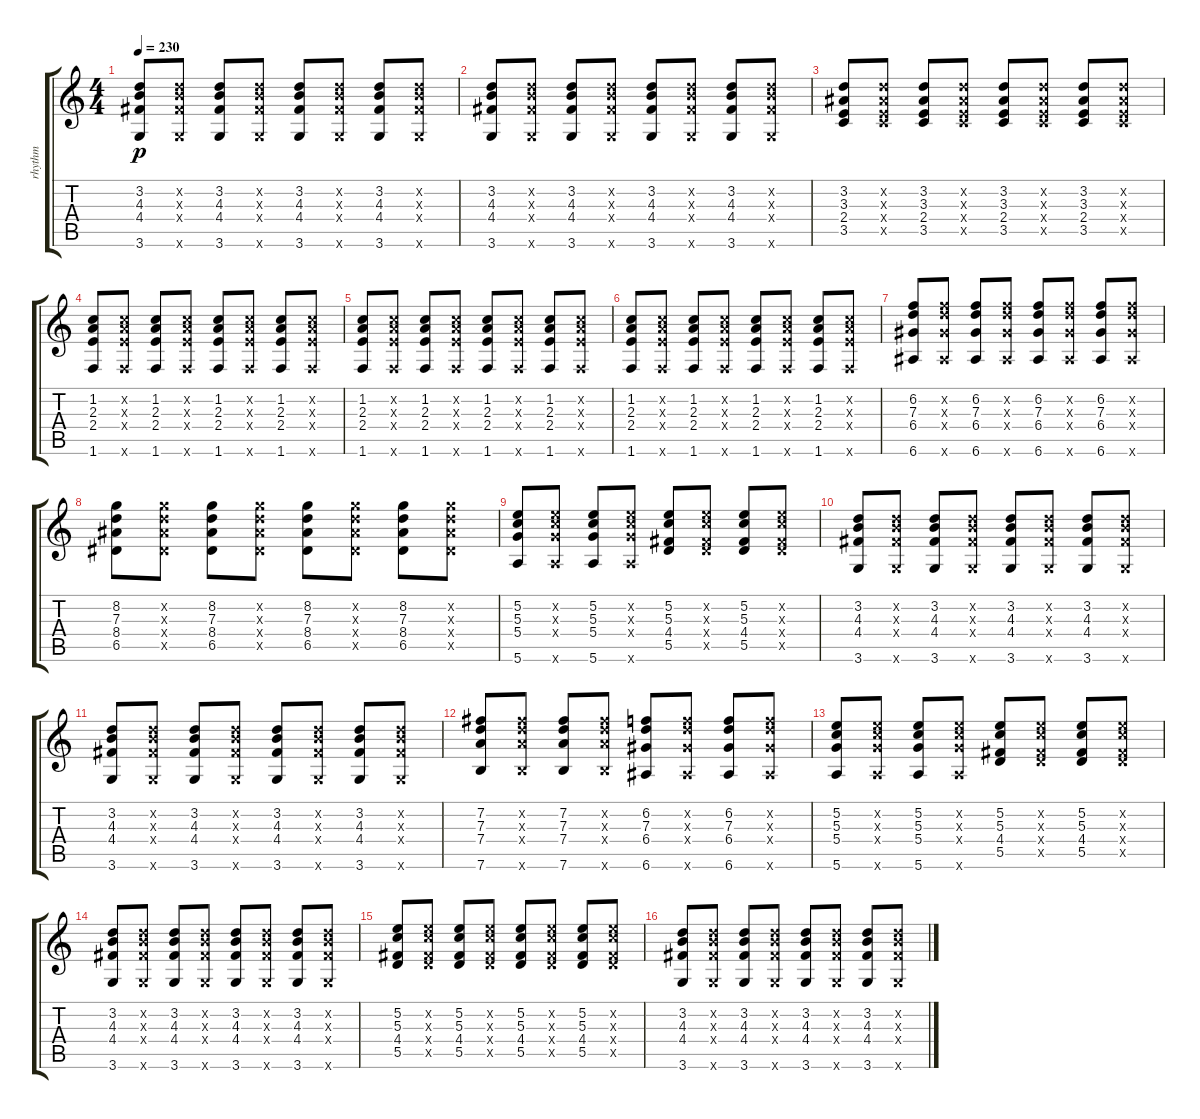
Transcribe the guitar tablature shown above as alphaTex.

\track ("rhythm" "rhythm") {instrument acousticguitarnylon}
\staff {score tabs}
\tuning (E4 B3 G3 D3 A2 E2) {hide}
\ts (4 4)
\tempo 230
\clef g2
\ks c
(3.2 4.3 4.4 3.6).8{dy p} (3.2{x} 4.3{x} 4.4{x} 3.6{x}).8 (3.2 4.3 4.4 3.6).8 (3.2{x} 4.3{x} 4.4{x} 3.6{x}).8 (3.2 4.3 4.4 3.6).8 (3.2{x} 4.3{x} 4.4{x} 3.6{x}).8 (3.2 4.3 4.4 3.6).8 (3.2{x} 4.3{x} 4.4{x} 3.6{x}).8 |
(3.2 4.3 4.4 3.6).8 (3.2{x} 4.3{x} 4.4{x} 3.6{x}).8 (3.2 4.3 4.4 3.6).8 (3.2{x} 4.3{x} 4.4{x} 3.6{x}).8 (3.2 4.3 4.4 3.6).8 (3.2{x} 4.3{x} 4.4{x} 3.6{x}).8 (3.2 4.3 4.4 3.6).8 (3.2{x} 4.3{x} 4.4{x} 3.6{x}).8 |
(3.2 3.3 2.4 3.5).8 (3.2{x} 3.3{x} 2.4{x} 3.5{x}).8 (3.2 3.3 2.4 3.5).8 (3.2{x} 3.3{x} 2.4{x} 3.5{x}).8 (3.2 3.3 2.4 3.5).8 (3.2{x} 3.3{x} 2.4{x} 3.5{x}).8 (3.2 3.3 2.4 3.5).8 (3.2{x} 3.3{x} 2.4{x} 3.5{x}).8 |
(1.2 2.3 2.4 1.6).8 (1.2{x} 2.3{x} 2.4{x} 1.6{x}).8 (1.2 2.3 2.4 1.6).8 (1.2{x} 2.3{x} 2.4{x} 1.6{x}).8 (1.2 2.3 2.4 1.6).8 (1.2{x} 2.3{x} 2.4{x} 1.6{x}).8 (1.2 2.3 2.4 1.6).8 (1.2{x} 2.3{x} 2.4{x} 1.6{x}).8 |
(1.2 2.3 2.4 1.6).8 (1.2{x} 2.3{x} 2.4{x} 1.6{x}).8 (1.2 2.3 2.4 1.6).8 (1.2{x} 2.3{x} 2.4{x} 1.6{x}).8 (1.2 2.3 2.4 1.6).8 (1.2{x} 2.3{x} 2.4{x} 1.6{x}).8 (1.2 2.3 2.4 1.6).8 (1.2{x} 2.3{x} 2.4{x} 1.6{x}).8 |
(1.2 2.3 2.4 1.6).8 (1.2{x} 2.3{x} 2.4{x} 1.6{x}).8 (1.2 2.3 2.4 1.6).8 (1.2{x} 2.3{x} 2.4{x} 1.6{x}).8 (1.2 2.3 2.4 1.6).8 (1.2{x} 2.3{x} 2.4{x} 1.6{x}).8 (1.2 2.3 2.4 1.6).8 (1.2{x} 2.3{x} 2.4{x} 1.6{x}).8 |
(6.2 7.3 6.4 6.6).8 (6.2{x} 7.3{x} 6.4{x} 6.6{x}).8 (6.2 7.3 6.4 6.6).8 (6.2{x} 7.3{x} 6.4{x} 6.6{x}).8 (6.2 7.3 6.4 6.6).8 (6.2{x} 7.3{x} 6.4{x} 6.6{x}).8 (6.2 7.3 6.4 6.6).8 (6.2{x} 7.3{x} 6.4{x} 6.6{x}).8 |
(8.2 7.3 8.4 6.5).8 (8.2{x} 7.3{x} 8.4{x} 6.5{x}).8 (8.2 7.3 8.4 6.5).8 (8.2{x} 7.3{x} 8.4{x} 6.5{x}).8 (8.2 7.3 8.4 6.5).8 (8.2{x} 7.3{x} 8.4{x} 6.5{x}).8 (8.2 7.3 8.4 6.5).8 (8.2{x} 7.3{x} 8.4{x} 6.5{x}).8 |
(5.2 5.3 5.4 5.6).8 (5.2{x} 5.3{x} 5.4{x} 5.6{x}).8 (5.2 5.3 5.4 5.6).8 (5.2{x} 5.3{x} 5.4{x} 5.6{x}).8 (5.2 5.3 4.4 5.5).8 (5.2{x} 5.3{x} 4.4{x} 5.5{x}).8 (5.2 5.3 4.4 5.5).8 (5.2{x} 5.3{x} 4.4{x} 5.5{x}).8 |
(3.2 4.3 4.4 3.6).8 (3.2{x} 4.3{x} 4.4{x} 3.6{x}).8 (3.2 4.3 4.4 3.6).8 (3.2{x} 4.3{x} 4.4{x} 3.6{x}).8 (3.2 4.3 4.4 3.6).8 (3.2{x} 4.3{x} 4.4{x} 3.6{x}).8 (3.2 4.3 4.4 3.6).8 (3.2{x} 4.3{x} 4.4{x} 3.6{x}).8 |
(3.2 4.3 4.4 3.6).8 (3.2{x} 4.3{x} 4.4{x} 3.6{x}).8 (3.2 4.3 4.4 3.6).8 (3.2{x} 4.3{x} 4.4{x} 3.6{x}).8 (3.2 4.3 4.4 3.6).8 (3.2{x} 4.3{x} 4.4{x} 3.6{x}).8 (3.2 4.3 4.4 3.6).8 (3.2{x} 4.3{x} 4.4{x} 3.6{x}).8 |
(7.2 7.3 7.4 7.6).8 (7.2{x} 7.3{x} 7.4{x} 7.6{x}).8 (7.2 7.3 7.4 7.6).8 (7.2{x} 7.3{x} 7.4{x} 7.6{x}).8 (6.2 7.3 6.4 6.6).8 (6.2{x} 7.3{x} 6.4{x} 6.6{x}).8 (6.2 7.3 6.4 6.6).8 (6.2{x} 7.3{x} 6.4{x} 6.6{x}).8 |
(5.2 5.3 5.4 5.6).8 (5.2{x} 5.3{x} 5.4{x} 5.6{x}).8 (5.2 5.3 5.4 5.6).8 (5.2{x} 5.3{x} 5.4{x} 5.6{x}).8 (5.2 5.3 4.4 5.5).8 (5.2{x} 5.3{x} 4.4{x} 5.5{x}).8 (5.2 5.3 4.4 5.5).8 (5.2{x} 5.3{x} 4.4{x} 5.5{x}).8 |
(3.2 4.3 4.4 3.6).8 (3.2{x} 4.3{x} 4.4{x} 3.6{x}).8 (3.2 4.3 4.4 3.6).8 (3.2{x} 4.3{x} 4.4{x} 3.6{x}).8 (3.2 4.3 4.4 3.6).8 (3.2{x} 4.3{x} 4.4{x} 3.6{x}).8 (3.2 4.3 4.4 3.6).8 (3.2{x} 4.3{x} 4.4{x} 3.6{x}).8 |
(5.2 5.3 4.4 5.5).8 (5.2{x} 5.3{x} 4.4{x} 5.5{x}).8 (5.2 5.3 4.4 5.5).8 (5.2{x} 5.3{x} 4.4{x} 5.5{x}).8 (5.2 5.3 4.4 5.5).8 (5.2{x} 5.3{x} 4.4{x} 5.5{x}).8 (5.2 5.3 4.4 5.5).8 (5.2{x} 5.3{x} 4.4{x} 5.5{x}).8 |
(3.2 4.3 4.4 3.6).8 (3.2{x} 4.3{x} 4.4{x} 3.6{x}).8 (3.2 4.3 4.4 3.6).8 (3.2{x} 4.3{x} 4.4{x} 3.6{x}).8 (3.2 4.3 4.4 3.6).8 (3.2{x} 4.3{x} 4.4{x} 3.6{x}).8 (3.2 4.3 4.4 3.6).8 (3.2{x} 4.3{x} 4.4{x} 3.6{x}).8
